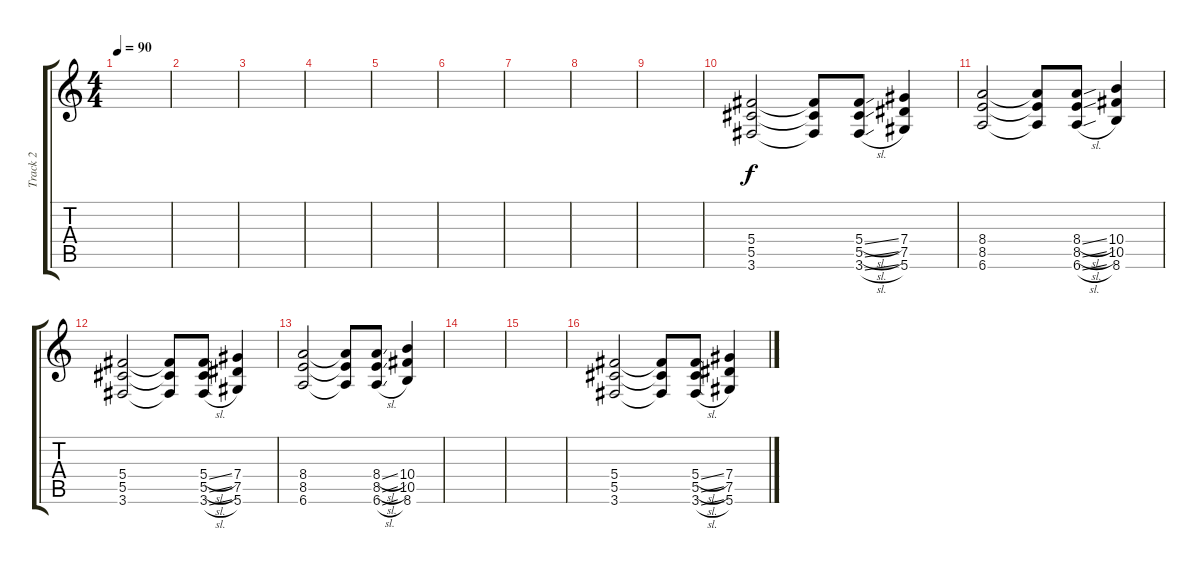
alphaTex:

\track ("Track 2" "Track 2") {instrument distortionguitar}
\staff {score tabs}
\tuning (Eb4 Bb3 Gb3 Db3 Ab2 Eb2) {hide}
\ts (4 4)
\tempo 90
\clef g2
\ks c
|
|
|
|
|
|
|
|
|
(5.4 5.5 3.6).2 (5.4{t} 5.5{t} 3.6{t}).8 (5.4{sl} 5.5{sl} 3.6{sl}).8 (7.4 7.5 5.6).4 |
(8.4 8.5 6.6).2 (8.4{t} 8.5{t} 6.6{t}).8 (8.4{sl} 8.5{sl} 6.6{sl}).8 (10.4 10.5 8.6).4 |
(5.4 5.5 3.6).2 (5.4{t} 5.5{t} 3.6{t}).8 (5.4{sl} 5.5{sl} 3.6{sl}).8 (7.4 7.5 5.6).4 |
(8.4 8.5 6.6).2 (8.4{t} 8.5{t} 6.6{t}).8 (8.4{sl} 8.5{sl} 6.6{sl}).8 (10.4 10.5 8.6).4 |
|
|
(5.4 5.5 3.6).2 (5.4{t} 5.5{t} 3.6{t}).8 (5.4{sl} 5.5{sl} 3.6{sl}).8 (7.4 7.5 5.6).4
